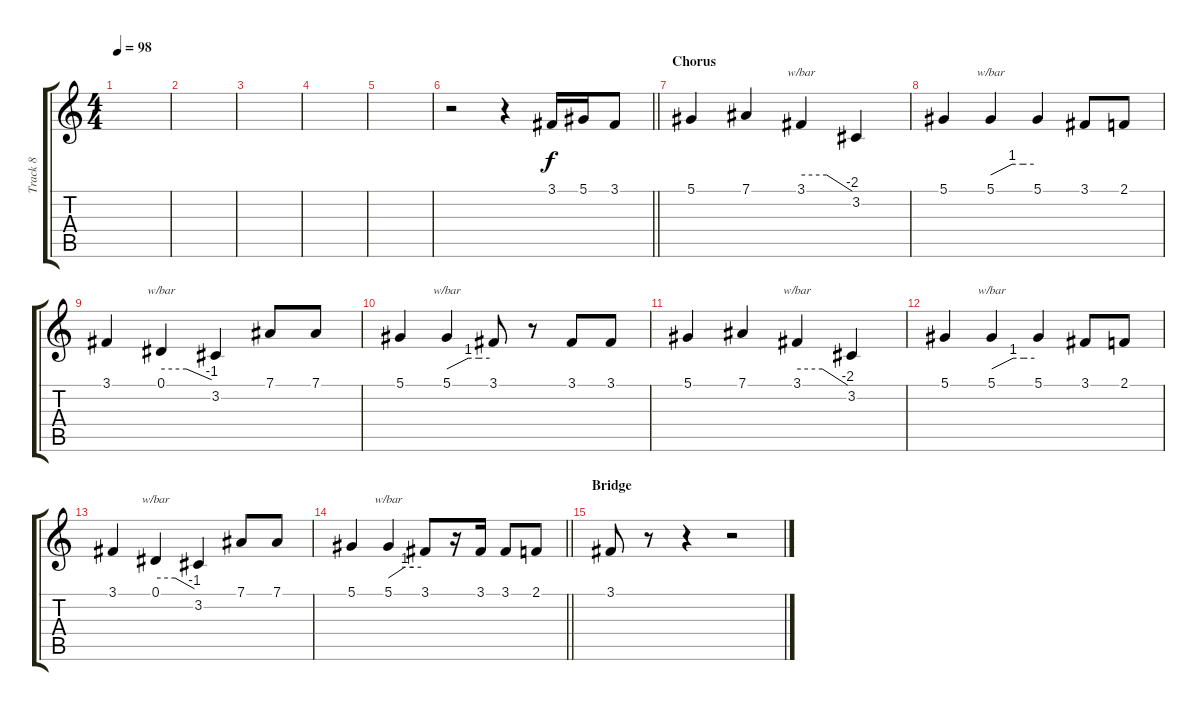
\track ("Track 8" "Track 8") {instrument lead2sawtooth}
\staff {score tabs}
\tuning (Eb4 Bb3 Gb3 Db3 Ab2 Eb2) {hide}
\ts (4 4)
\tempo 98
\clef g2
\ks c
|
|
|
|
|
\barLineRight lightlight
r.2 r.4 3.1.16 5.1.16 3.1.8 |
\section ("" "Chorus")
5.1.4 7.1.4 3.1.4{tbe (custom default 0 0 30 0 60 -8)} 3.2.4 |
5.1.4 5.1.4{tbe (custom default 0 0 30 4 45 4 60 4)} 5.1.4 3.1.8 2.1.8 |
3.1.4 0.1.4{tbe (custom default 0 0 30 0 60 -4)} 3.2.4 7.1.8 7.1.8 |
5.1.4 5.1.4{tbe (custom default 0 0 30 4 45 4 60 4)} 3.1.8 r.8 3.1.8 3.1.8 |
5.1.4 7.1.4 3.1.4{tbe (custom default 0 0 30 0 60 -8)} 3.2.4 |
5.1.4 5.1.4{tbe (custom default 0 0 30 4 45 4 60 4)} 5.1.4 3.1.8 2.1.8 |
3.1.4 0.1.4{tbe (custom default 0 0 30 0 60 -4)} 3.2.4 7.1.8 7.1.8 |
\barLineRight lightlight
5.1.4 5.1.4{tbe (custom default 0 0 30 4 45 4 60 4)} 3.1.8 r.16 3.1.16 3.1.8 2.1.8 |
\section ("" "Bridge")
3.1.8 r.8 r.4 r.2
